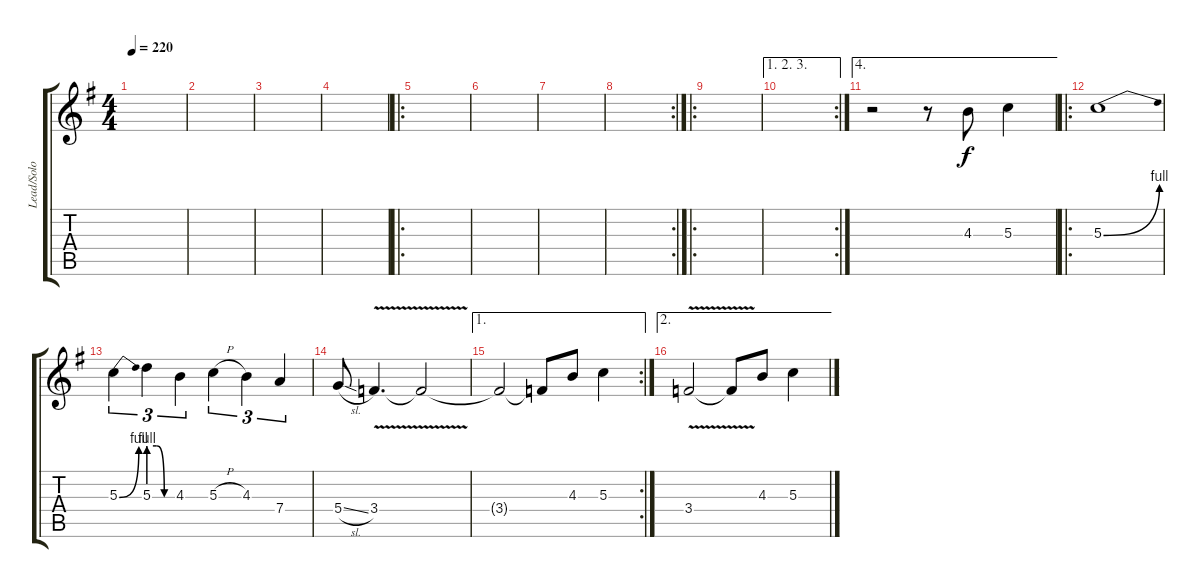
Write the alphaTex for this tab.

\track ("Lead/Solo" "Lead/Solo") {instrument distortionguitar}
\staff {score tabs}
\tuning (E4 B3 G3 D3 A2 E2) {hide}
\ts (4 4)
\tempo 220
\clef g2
\ks g
|
|
|
|
\ro
|
|
|
\rc 2
|
\ro
|
\ae (1 2 3)
\rc 2
|
\ae 4
r.2 r.8 4.3.8 5.3.4 |
\ro
5.3{be (bend 0 0 60 4)}.1 |
5.3{be (bend 0 0 60 4)}.4{tu (3 2)} 5.3{be (custom 0 4 20 4 40 0 60 0)}.4{tu (3 2)} 4.3.4{tu (3 2)} 5.3{h}.4{tu (3 2)} 4.3.4{tu (3 2)} 7.4.4{tu (3 2)} |
5.4{sl}.8 3.4{v}.4{d} 3.4{t}.2 |
\ae 1
\rc 2
3.4{t}.2 3.4{t}.8 4.3.8 5.3.4 |
\ae 2
3.4{v}.2 3.4{t}.8 4.3.8 5.3.4
